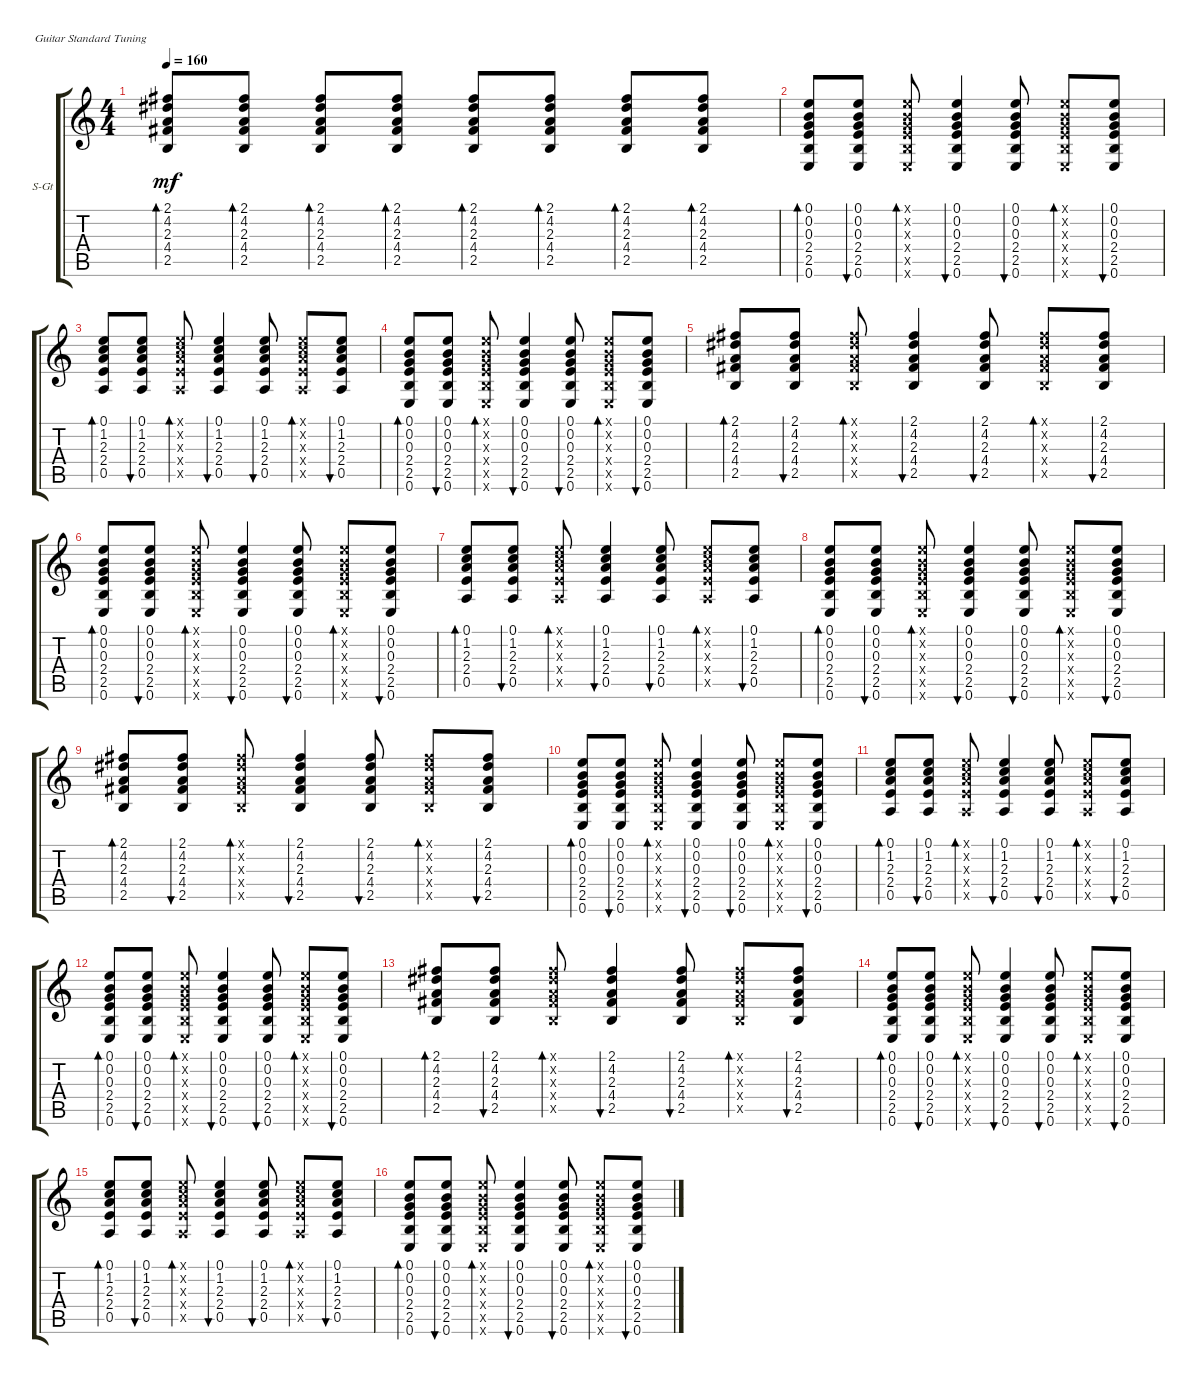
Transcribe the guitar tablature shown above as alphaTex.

\defaultSystemsLayout 4
\bracketExtendMode groupsimilarinstruments
\firstSystemTrackNameOrientation horizontal
\otherSystemsTrackNameOrientation horizontal
\track ("Steel Guitar" "S-Gt") {instrument acousticguitarsteel}
\staff {score tabs}
\tuning (E4 B3 G3 D3 A2 E2)
\ts (4 4)
\tempo 160
\clef g2
\ks c
(2.5 4.4 2.3 4.2 2.1).8{bd 114 dy mf} (2.5 4.4 2.3 4.2 2.1).8{bd 114} (2.5 4.4 2.3 4.2 2.1).8{bd 114} (2.5 4.4 2.3 4.2 2.1).8{bd 114} (2.5 4.4 2.3 4.2 2.1).8{bd 114} (2.5 4.4 2.3 4.2 2.1).8{bd 114} (2.5 4.4 2.3 4.2 2.1).8{bd 114} (2.5 4.4 2.3 4.2 2.1).8{bd 114} |
(0.6 2.5 2.4 0.3 0.2 0.1).8{bd 116} (0.6 2.5 2.4 0.3 0.2 0.1).8{bu 115} (0.6{x} 2.5{x} 2.4{x} 0.3{x} 0.2{x} 0.1{x}).8{bd 116} (0.6 2.5 2.4 0.3 0.2 0.1).4{bu 115} (0.6 2.5 2.4 0.3 0.2 0.1).8{bu 115} (0.6{x} 2.5{x} 2.4{x} 0.3{x} 0.2{x} 0.1{x}).8{bd 116} (0.6 2.5 2.4 0.3 0.2 0.1).8{bu 115} |
(0.5 2.4 2.3 1.2 0.1).8{bd 114} (0.1 1.2 2.3 2.4 0.5).8{bu 114} (0.5{x} 2.4{x} 2.3{x} 1.2{x} 0.1{x}).8{bd 114} (0.1 1.2 2.3 2.4 0.5).4{bu 114} (0.1 1.2 2.3 2.4 0.5).8{bu 114} (0.5{x} 2.4{x} 2.3{x} 1.2{x} 0.1{x}).8{bd 114} (0.1 1.2 2.3 2.4 0.5).8{bu 114} |
(0.6 2.5 2.4 0.3 0.2 0.1).8{bd 116} (0.6 2.5 2.4 0.3 0.2 0.1).8{bu 115} (0.6{x} 2.5{x} 2.4{x} 0.3{x} 0.2{x} 0.1{x}).8{bd 116} (0.6 2.5 2.4 0.3 0.2 0.1).4{bu 115} (0.6 2.5 2.4 0.3 0.2 0.1).8{bu 115} (0.6{x} 2.5{x} 2.4{x} 0.3{x} 0.2{x} 0.1{x}).8{bd 116} (0.6 2.5 2.4 0.3 0.2 0.1).8{bu 115} |
(2.5 4.4 2.3 4.2 2.1).8{bd 114} (2.5 4.4 2.3 4.2 2.1).8{bu 114} (2.5{x} 4.4{x} 2.3{x} 4.2{x} 2.1{x}).8{bd 114} (2.5 4.4 2.3 4.2 2.1).4{bu 114} (2.5 4.4 2.3 4.2 2.1).8{bu 114} (2.5{x} 4.4{x} 2.3{x} 4.2{x} 2.1{x}).8{bd 114} (2.5 4.4 2.3 4.2 2.1).8{bu 114} |
(0.6 2.5 2.4 0.3 0.2 0.1).8{bd 116} (0.6 2.5 2.4 0.3 0.2 0.1).8{bu 115} (0.6{x} 2.5{x} 2.4{x} 0.3{x} 0.2{x} 0.1{x}).8{bd 116} (0.6 2.5 2.4 0.3 0.2 0.1).4{bu 115} (0.6 2.5 2.4 0.3 0.2 0.1).8{bu 115} (0.6{x} 2.5{x} 2.4{x} 0.3{x} 0.2{x} 0.1{x}).8{bd 116} (0.6 2.5 2.4 0.3 0.2 0.1).8{bu 115} |
(0.5 2.4 2.3 1.2 0.1).8{bd 114} (0.1 1.2 2.3 2.4 0.5).8{bu 114} (0.5{x} 2.4{x} 2.3{x} 1.2{x} 0.1{x}).8{bd 114} (0.1 1.2 2.3 2.4 0.5).4{bu 114} (0.1 1.2 2.3 2.4 0.5).8{bu 114} (0.5{x} 2.4{x} 2.3{x} 1.2{x} 0.1{x}).8{bd 114} (0.1 1.2 2.3 2.4 0.5).8{bu 114} |
(0.6 2.5 2.4 0.3 0.2 0.1).8{bd 116} (0.6 2.5 2.4 0.3 0.2 0.1).8{bu 115} (0.6{x} 2.5{x} 2.4{x} 0.3{x} 0.2{x} 0.1{x}).8{bd 116} (0.6 2.5 2.4 0.3 0.2 0.1).4{bu 115} (0.6 2.5 2.4 0.3 0.2 0.1).8{bu 115} (0.6{x} 2.5{x} 2.4{x} 0.3{x} 0.2{x} 0.1{x}).8{bd 116} (0.6 2.5 2.4 0.3 0.2 0.1).8{bu 115} |
(2.5 4.4 2.3 4.2 2.1).8{bd 114} (2.5 4.4 2.3 4.2 2.1).8{bu 114} (2.5{x} 4.4{x} 2.3{x} 4.2{x} 2.1{x}).8{bd 114} (2.5 4.4 2.3 4.2 2.1).4{bu 114} (2.5 4.4 2.3 4.2 2.1).8{bu 114} (2.5{x} 4.4{x} 2.3{x} 4.2{x} 2.1{x}).8{bd 114} (2.5 4.4 2.3 4.2 2.1).8{bu 114} |
(0.6 2.5 2.4 0.3 0.2 0.1).8{bd 116} (0.6 2.5 2.4 0.3 0.2 0.1).8{bu 115} (0.6{x} 2.5{x} 2.4{x} 0.3{x} 0.2{x} 0.1{x}).8{bd 116} (0.6 2.5 2.4 0.3 0.2 0.1).4{bu 115} (0.6 2.5 2.4 0.3 0.2 0.1).8{bu 115} (0.6{x} 2.5{x} 2.4{x} 0.3{x} 0.2{x} 0.1{x}).8{bd 116} (0.6 2.5 2.4 0.3 0.2 0.1).8{bu 115} |
(0.5 2.4 2.3 1.2 0.1).8{bd 114} (0.1 1.2 2.3 2.4 0.5).8{bu 114} (0.5{x} 2.4{x} 2.3{x} 1.2{x} 0.1{x}).8{bd 114} (0.1 1.2 2.3 2.4 0.5).4{bu 114} (0.1 1.2 2.3 2.4 0.5).8{bu 114} (0.5{x} 2.4{x} 2.3{x} 1.2{x} 0.1{x}).8{bd 114} (0.1 1.2 2.3 2.4 0.5).8{bu 114} |
(0.6 2.5 2.4 0.3 0.2 0.1).8{bd 116} (0.6 2.5 2.4 0.3 0.2 0.1).8{bu 115} (0.6{x} 2.5{x} 2.4{x} 0.3{x} 0.2{x} 0.1{x}).8{bd 116} (0.6 2.5 2.4 0.3 0.2 0.1).4{bu 115} (0.6 2.5 2.4 0.3 0.2 0.1).8{bu 115} (0.6{x} 2.5{x} 2.4{x} 0.3{x} 0.2{x} 0.1{x}).8{bd 116} (0.6 2.5 2.4 0.3 0.2 0.1).8{bu 115} |
(2.5 4.4 2.3 4.2 2.1).8{bd 114} (2.5 4.4 2.3 4.2 2.1).8{bu 114} (2.5{x} 4.4{x} 2.3{x} 4.2{x} 2.1{x}).8{bd 114} (2.5 4.4 2.3 4.2 2.1).4{bu 114} (2.5 4.4 2.3 4.2 2.1).8{bu 114} (2.5{x} 4.4{x} 2.3{x} 4.2{x} 2.1{x}).8{bd 114} (2.5 4.4 2.3 4.2 2.1).8{bu 114} |
(0.6 2.5 2.4 0.3 0.2 0.1).8{bd 116} (0.6 2.5 2.4 0.3 0.2 0.1).8{bu 115} (0.6{x} 2.5{x} 2.4{x} 0.3{x} 0.2{x} 0.1{x}).8{bd 116} (0.6 2.5 2.4 0.3 0.2 0.1).4{bu 115} (0.6 2.5 2.4 0.3 0.2 0.1).8{bu 115} (0.6{x} 2.5{x} 2.4{x} 0.3{x} 0.2{x} 0.1{x}).8{bd 116} (0.6 2.5 2.4 0.3 0.2 0.1).8{bu 115} |
(0.5 2.4 2.3 1.2 0.1).8{bd 114} (0.1 1.2 2.3 2.4 0.5).8{bu 114} (0.5{x} 2.4{x} 2.3{x} 1.2{x} 0.1{x}).8{bd 114} (0.1 1.2 2.3 2.4 0.5).4{bu 114} (0.1 1.2 2.3 2.4 0.5).8{bu 114} (0.5{x} 2.4{x} 2.3{x} 1.2{x} 0.1{x}).8{bd 114} (0.1 1.2 2.3 2.4 0.5).8{bu 114} |
(0.6 2.5 2.4 0.3 0.2 0.1).8{bd 116} (0.6 2.5 2.4 0.3 0.2 0.1).8{bu 115} (0.6{x} 2.5{x} 2.4{x} 0.3{x} 0.2{x} 0.1{x}).8{bd 116} (0.6 2.5 2.4 0.3 0.2 0.1).4{bu 115} (0.6 2.5 2.4 0.3 0.2 0.1).8{bu 115} (0.6{x} 2.5{x} 2.4{x} 0.3{x} 0.2{x} 0.1{x}).8{bd 116} (0.6 2.5 2.4 0.3 0.2 0.1).8{bu 115}
